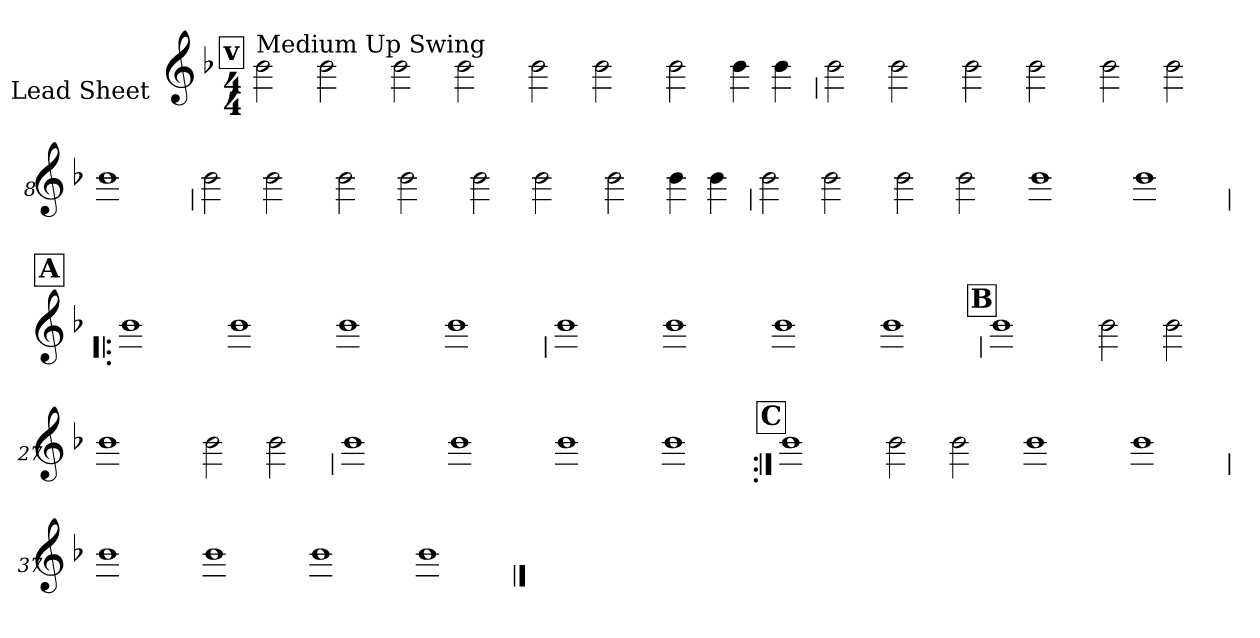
**kern
*part1
*staff1
*I"Lead Sheet
*stria0
*clefG2
*k[b-]
*F:
*M4/4
!!LO:REH:place=s1:a:t=v
=1||
!LO:TX:a:t=Medium Up Swing
2b-
2b-
=2-
2b-
2b-
=3-
2b-
2b-
=4-
2b-
4b-
4b-
!!LO:LB:g=z
=5
2b-
2b-
=6-
2b-
2b-
=7-
2b-
2b-
=8-
1b-
!!LO:LB:g=z
=9
2b-
2b-
=10-
2b-
2b-
=11-
2b-
2b-
=12-
2b-
4b-
4b-
!!LO:LB:g=z
=13
2b-
2b-
=14-
2b-
2b-
=15-
1b-
=16-
1b-
!!LO:LB:g=z
!!LO:REH:place=s1:a:t=A
=17!|:
1b-
=18-
1b-
=19-
1b-
=20-
1b-
!!LO:LB:g=z
=21
1b-
=22-
1b-
=23-
1b-
=24-
1b-
!!LO:LB:g=z
!!LO:REH:place=s1:a:t=B
=25
1b-
=26-
2b-
2b-
=27-
1b-
=28-
2b-
2b-
!!LO:LB:g=z
=29
1b-
=30-
1b-
=31-
1b-
=32-
1b-
!!LO:LB:g=z
!!LO:REH:place=s1:a:t=C
=33:|!
1b-
=34-
2b-
2b-
=35-
1b-
=36-
1b-
!!LO:LB:g=z
=37
1b-
=38-
1b-
=39-
1b-
=40-
1b-
==
*-
